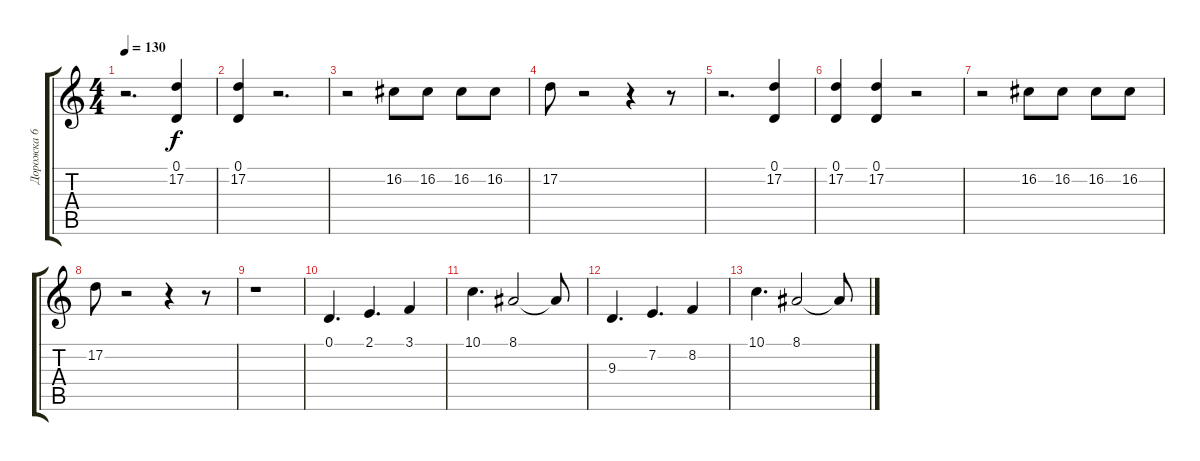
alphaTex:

\track ("Дорожка 6" "Дорожка 6") {instrument fx5brightness}
\staff {score tabs}
\tuning (D4 A3 F3 C3 G2 D2) {hide}
\ts (4 4)
\tempo 130
\clef g2
\ks c
r.2{d dy f} (0.1 17.2).4 |
(0.1 17.2).4 r.2{d} |
r.2 16.2.8 16.2.8 16.2.8 16.2.8 |
17.2.8 r.2 r.4 r.8 |
r.2{d} (0.1 17.2).4 |
(0.1 17.2).4 (0.1 17.2).4 r.2 |
r.2 16.2.8 16.2.8 16.2.8 16.2.8 |
17.2.8 r.2 r.4 r.8 |
r.1 |
0.1.4{d} 2.1.4{d} 3.1.4 |
10.1.4{d} 8.1.2 8.1{t}.8 |
9.3.4{d} 7.2.4{d} 8.2.4 |
10.1.4{d} 8.1.2 8.1{t}.8
